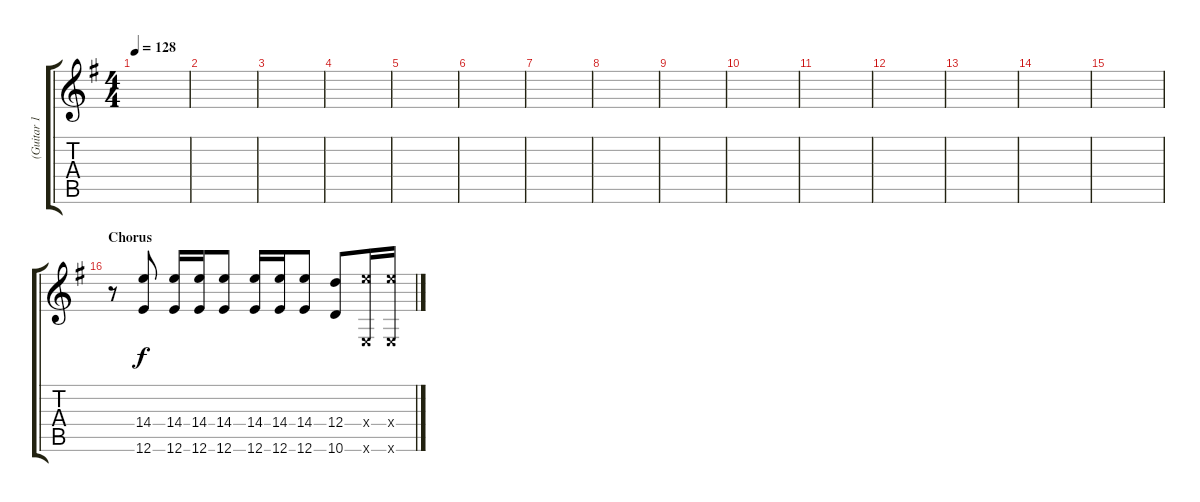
\track ("(Guitar 1 Delay)" "(Guitar 1 ") {instrument distortionguitar}
\staff {score tabs}
\tuning (E4 B3 G3 D3 A2 E2) {hide}
\ts (4 4)
\tempo 128
\clef g2
\ks g
|
|
|
|
|
|
|
|
|
|
|
|
|
|
|
\section ("" "Chorus")
r.8 (14.4 12.6).8 (14.4 12.6).16 (14.4 12.6).16 (14.4 12.6).8 (14.4 12.6).16 (14.4 12.6).16 (14.4 12.6).8 (12.4 10.6).8 (14.4{x} 0.6{x}).16 (14.4{x} 0.6{x}).16
